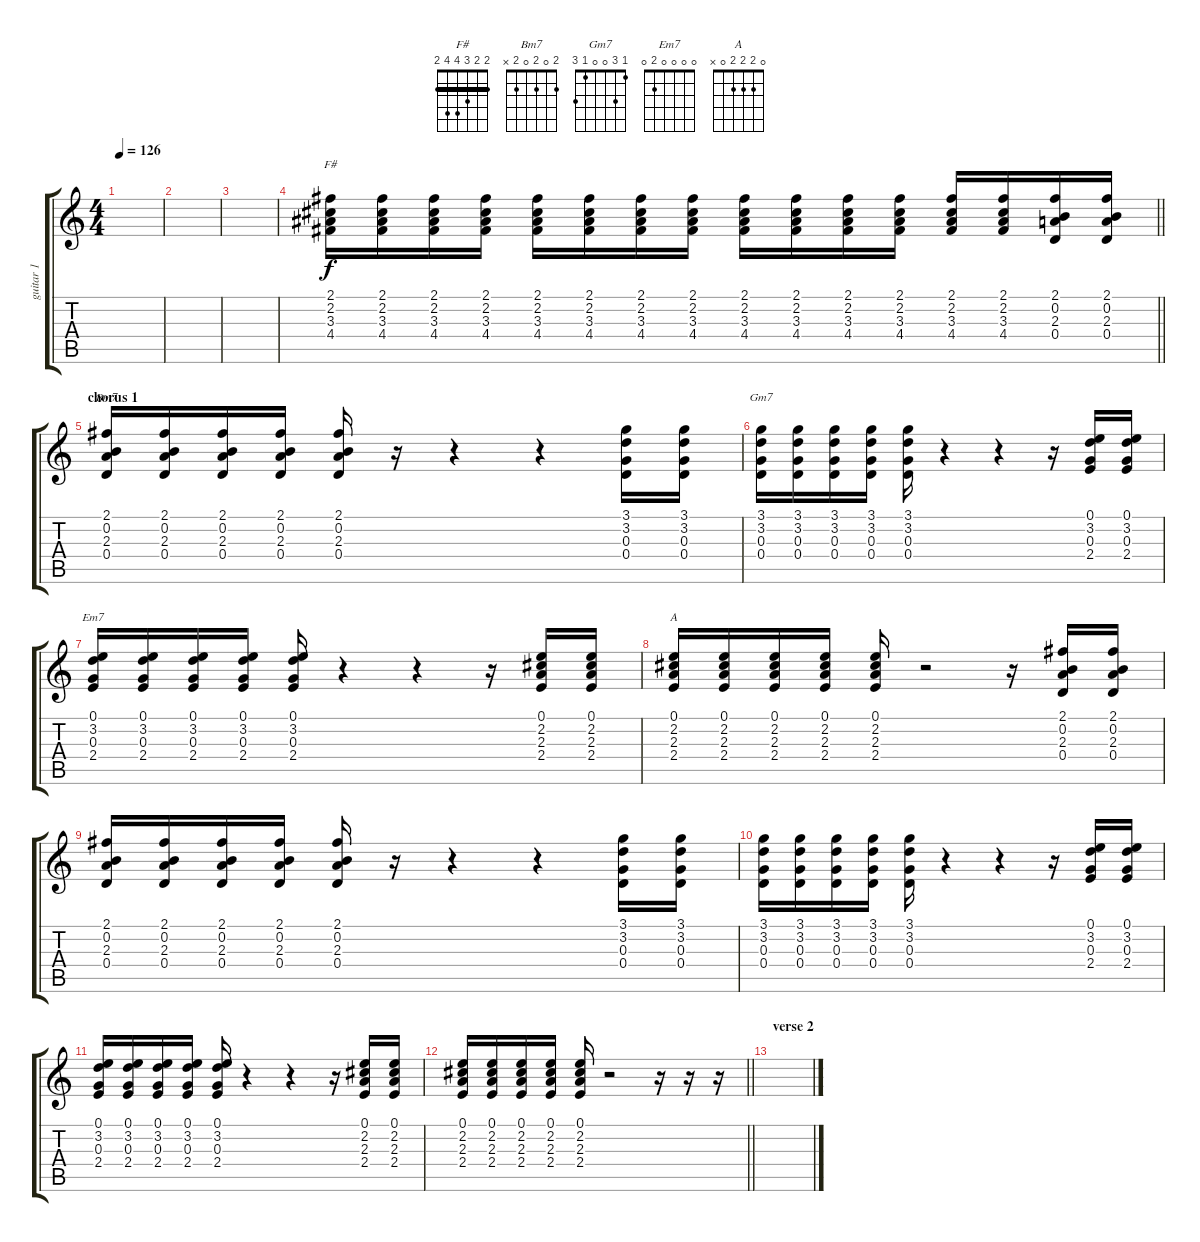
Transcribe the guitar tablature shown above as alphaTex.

\track ("guitar 1" "guitar 1") {instrument acousticguitarnylon}
\staff {score tabs}
\tuning (E4 B3 G3 D3 A2 E2) {hide}
\chord ("F#" 2 2 3 4 4 2) {barre 2}
\chord ("Bm7" 2 0 2 0 2 x)
\chord ("Gm7" 1 3 0 0 1 3)
\chord ("Em7" 0 0 0 0 2 0)
\chord ("A" 0 2 2 2 0 x)
\ts (4 4)
\tempo 126
\clef g2
\ks c
|
|
|
\barLineRight lightlight
(2.1 2.2 3.3 4.4).16{ch "F#"} (2.1 2.2 3.3 4.4).16 (2.1 2.2 3.3 4.4).16 (2.1 2.2 3.3 4.4).16 (2.1 2.2 3.3 4.4).16 (2.1 2.2 3.3 4.4).16 (2.1 2.2 3.3 4.4).16 (2.1 2.2 3.3 4.4).16 (2.1 2.2 3.3 4.4).16 (2.1 2.2 3.3 4.4).16 (2.1 2.2 3.3 4.4).16 (2.1 2.2 3.3 4.4).16 (2.1 2.2 3.3 4.4).16 (2.1 2.2 3.3 4.4).16 (2.1 0.2 2.3 0.4).16 (2.1 0.2 2.3 0.4).16 |
\section ("" "chorus 1")
(2.1 0.2 2.3 0.4).16{ch "Bm7"} (2.1 0.2 2.3 0.4).16 (2.1 0.2 2.3 0.4).16 (2.1 0.2 2.3 0.4).16 (2.1 0.2 2.3 0.4).16 r.16 r.4 r.4 (3.1 3.2 0.3 0.4).16 (3.1 3.2 0.3 0.4).16 |
(3.1 3.2 0.3 0.4).16{ch "Gm7"} (3.1 3.2 0.3 0.4).16 (3.1 3.2 0.3 0.4).16 (3.1 3.2 0.3 0.4).16 (3.1 3.2 0.3 0.4).16 r.4 r.4 r.16 (0.1 3.2 0.3 2.4).16 (0.1 3.2 0.3 2.4).16 |
(0.1 3.2 0.3 2.4).16{ch "Em7"} (0.1 3.2 0.3 2.4).16 (0.1 3.2 0.3 2.4).16 (0.1 3.2 0.3 2.4).16 (0.1 3.2 0.3 2.4).16 r.4 r.4 r.16 (0.1 2.2 2.3 2.4).16 (0.1 2.2 2.3 2.4).16 |
(0.1 2.2 2.3 2.4).16{ch "A"} (0.1 2.2 2.3 2.4).16 (0.1 2.2 2.3 2.4).16 (0.1 2.2 2.3 2.4).16 (0.1 2.2 2.3 2.4).16 r.2 r.16 (2.1 0.2 2.3 0.4).16 (2.1 0.2 2.3 0.4).16 |
(2.1 0.2 2.3 0.4).16 (2.1 0.2 2.3 0.4).16 (2.1 0.2 2.3 0.4).16 (2.1 0.2 2.3 0.4).16 (2.1 0.2 2.3 0.4).16 r.16 r.4 r.4 (3.1 3.2 0.3 0.4).16 (3.1 3.2 0.3 0.4).16 |
(3.1 3.2 0.3 0.4).16 (3.1 3.2 0.3 0.4).16 (3.1 3.2 0.3 0.4).16 (3.1 3.2 0.3 0.4).16 (3.1 3.2 0.3 0.4).16 r.4 r.4 r.16 (0.1 3.2 0.3 2.4).16 (0.1 3.2 0.3 2.4).16 |
(0.1 3.2 0.3 2.4).16 (0.1 3.2 0.3 2.4).16 (0.1 3.2 0.3 2.4).16 (0.1 3.2 0.3 2.4).16 (0.1 3.2 0.3 2.4).16 r.4 r.4 r.16 (0.1 2.2 2.3 2.4).16 (0.1 2.2 2.3 2.4).16 |
\barLineRight lightlight
(0.1 2.2 2.3 2.4).16 (0.1 2.2 2.3 2.4).16 (0.1 2.2 2.3 2.4).16 (0.1 2.2 2.3 2.4).16 (0.1 2.2 2.3 2.4).16 r.2 r.16 r.16 r.16 |
\section ("" "verse 2")
